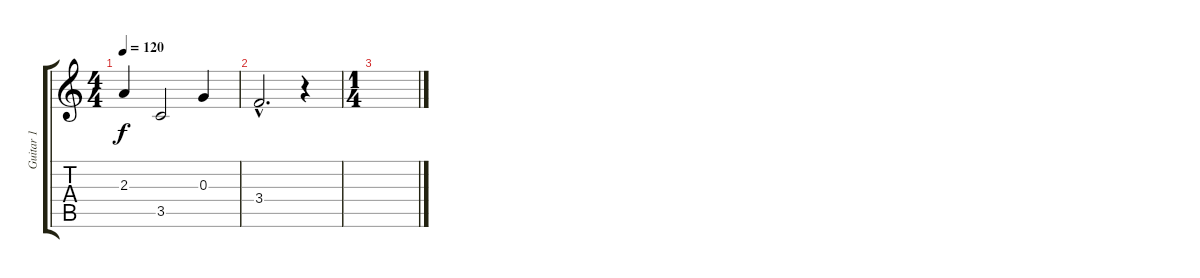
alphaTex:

\track ("Guitar 1" "Guitar 1") {instrument distortionguitar}
\staff {score tabs}
\tuning (E4 B3 G3 D3 A2 E2) {hide}
\ts (4 4)
\tempo 120
\clef g2
\ks c
2.3.4{dy f} 3.5.2 0.3.4 |
3.4{hac}.2{d} r.4 |
\ts (1 4)
